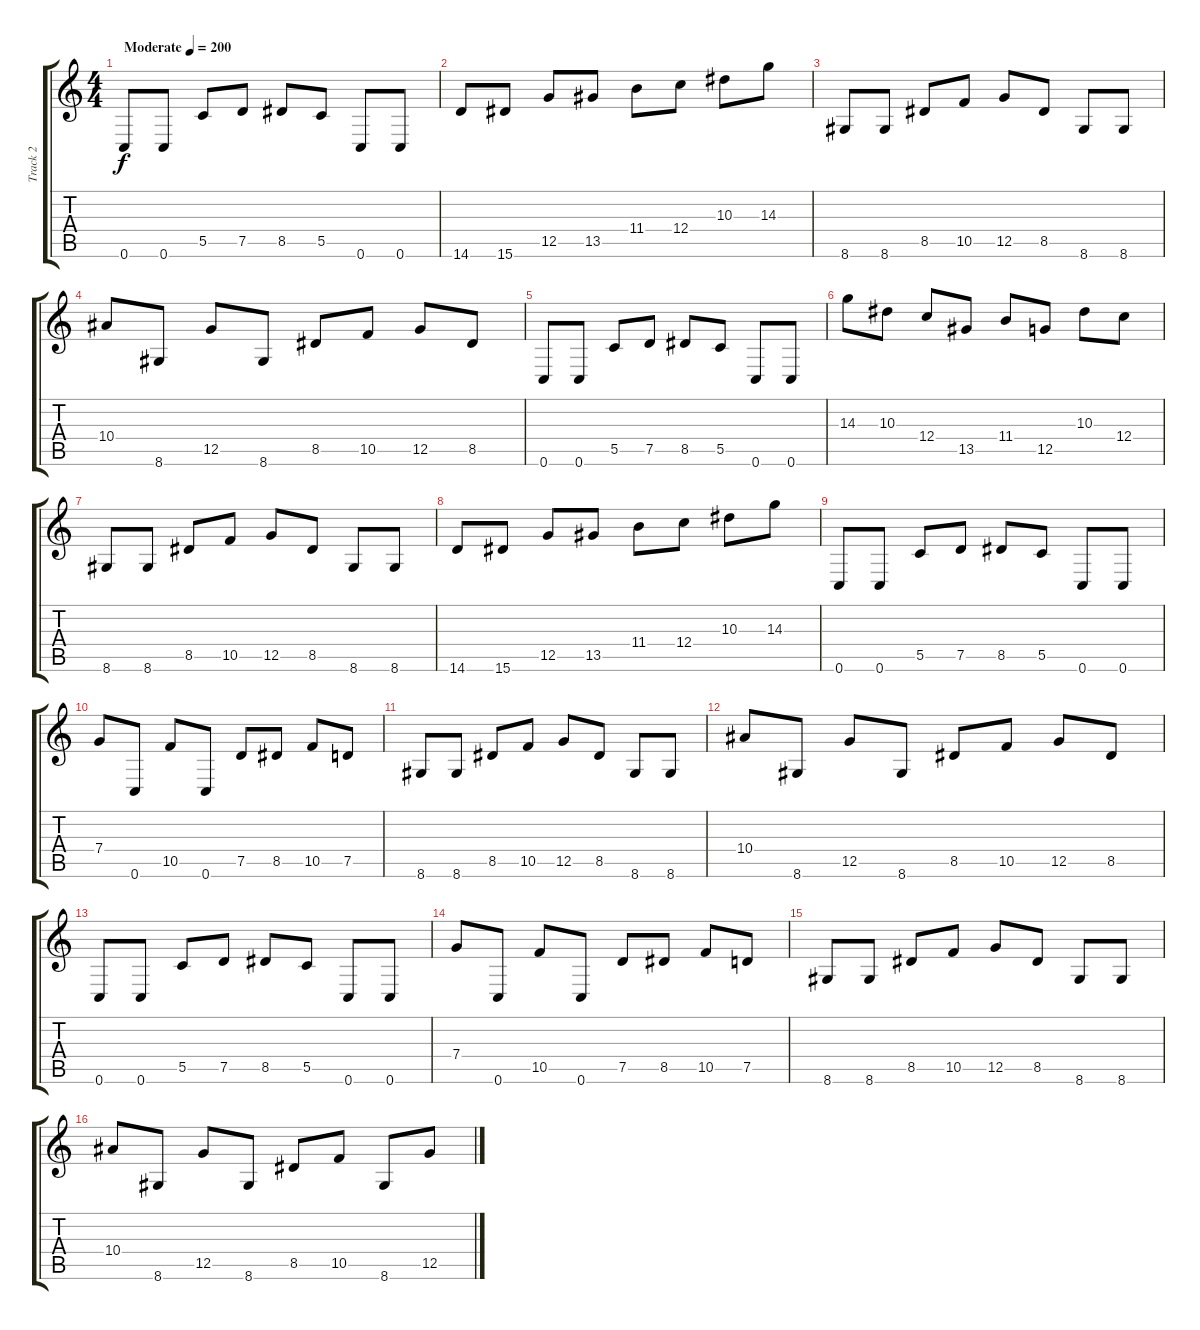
\track ("Track 2" "Track 2") {instrument distortionguitar}
\staff {score tabs}
\tuning (D4 A3 F3 C3 G2 C2) {hide}
\ts (4 4)
\tempo (200 "Moderate")
\clef g2
\ks c
0.6.8{dy f instrument distortionguitar} 0.6.8 5.5.8 7.5.8 8.5.8 5.5.8 0.6.8 0.6.8 |
14.6.8 15.6.8 12.5.8 13.5.8 11.4.8 12.4.8 10.3.8 14.3.8 |
8.6.8 8.6.8 8.5.8 10.5.8 12.5.8 8.5.8 8.6.8 8.6.8 |
10.4.8 8.6.8 12.5.8 8.6.8 8.5.8 10.5.8 12.5.8 8.5.8 |
0.6.8 0.6.8 5.5.8 7.5.8 8.5.8 5.5.8 0.6.8 0.6.8 |
14.3.8 10.3.8 12.4.8 13.5.8 11.4.8 12.5.8 10.3.8 12.4.8 |
8.6.8 8.6.8 8.5.8 10.5.8 12.5.8 8.5.8 8.6.8 8.6.8 |
14.6.8 15.6.8 12.5.8 13.5.8 11.4.8 12.4.8 10.3.8 14.3.8 |
0.6.8 0.6.8 5.5.8 7.5.8 8.5.8 5.5.8 0.6.8 0.6.8 |
7.4.8 0.6.8 10.5.8 0.6.8 7.5.8 8.5.8 10.5.8 7.5.8 |
8.6.8 8.6.8 8.5.8 10.5.8 12.5.8 8.5.8 8.6.8 8.6.8 |
10.4.8 8.6.8 12.5.8 8.6.8 8.5.8 10.5.8 12.5.8 8.5.8 |
0.6.8 0.6.8 5.5.8 7.5.8 8.5.8 5.5.8 0.6.8 0.6.8 |
7.4.8 0.6.8 10.5.8 0.6.8 7.5.8 8.5.8 10.5.8 7.5.8 |
8.6.8 8.6.8 8.5.8 10.5.8 12.5.8 8.5.8 8.6.8 8.6.8 |
10.4.8 8.6.8 12.5.8 8.6.8 8.5.8 10.5.8 8.6.8 12.5.8
